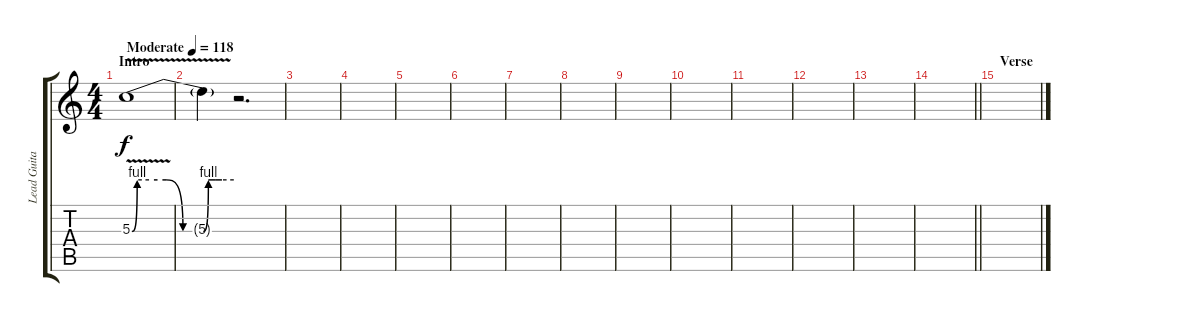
\track ("Lead Guitar 2" "Lead Guita") {instrument distortionguitar bank 255}
\staff {score tabs}
\tuning (E4 B3 G3 D3 A2 E2) {hide}
\ts (4 4)
\section ("" "Intro")
\tempo (118 "Moderate")
\clef g2
\ks c
5.3{be (custom 0 0 3 4 10 4 15 4 20 4 30 0 35 0 39 0 42 0 45 4 49 4 53 4 60 4) v}.1{dy f instrument distortionguitar} |
5.3{t}.4 r.2{d} |
|
|
|
|
|
|
|
|
|
|
|
\barLineRight lightlight
|
\section ("" "Verse")
